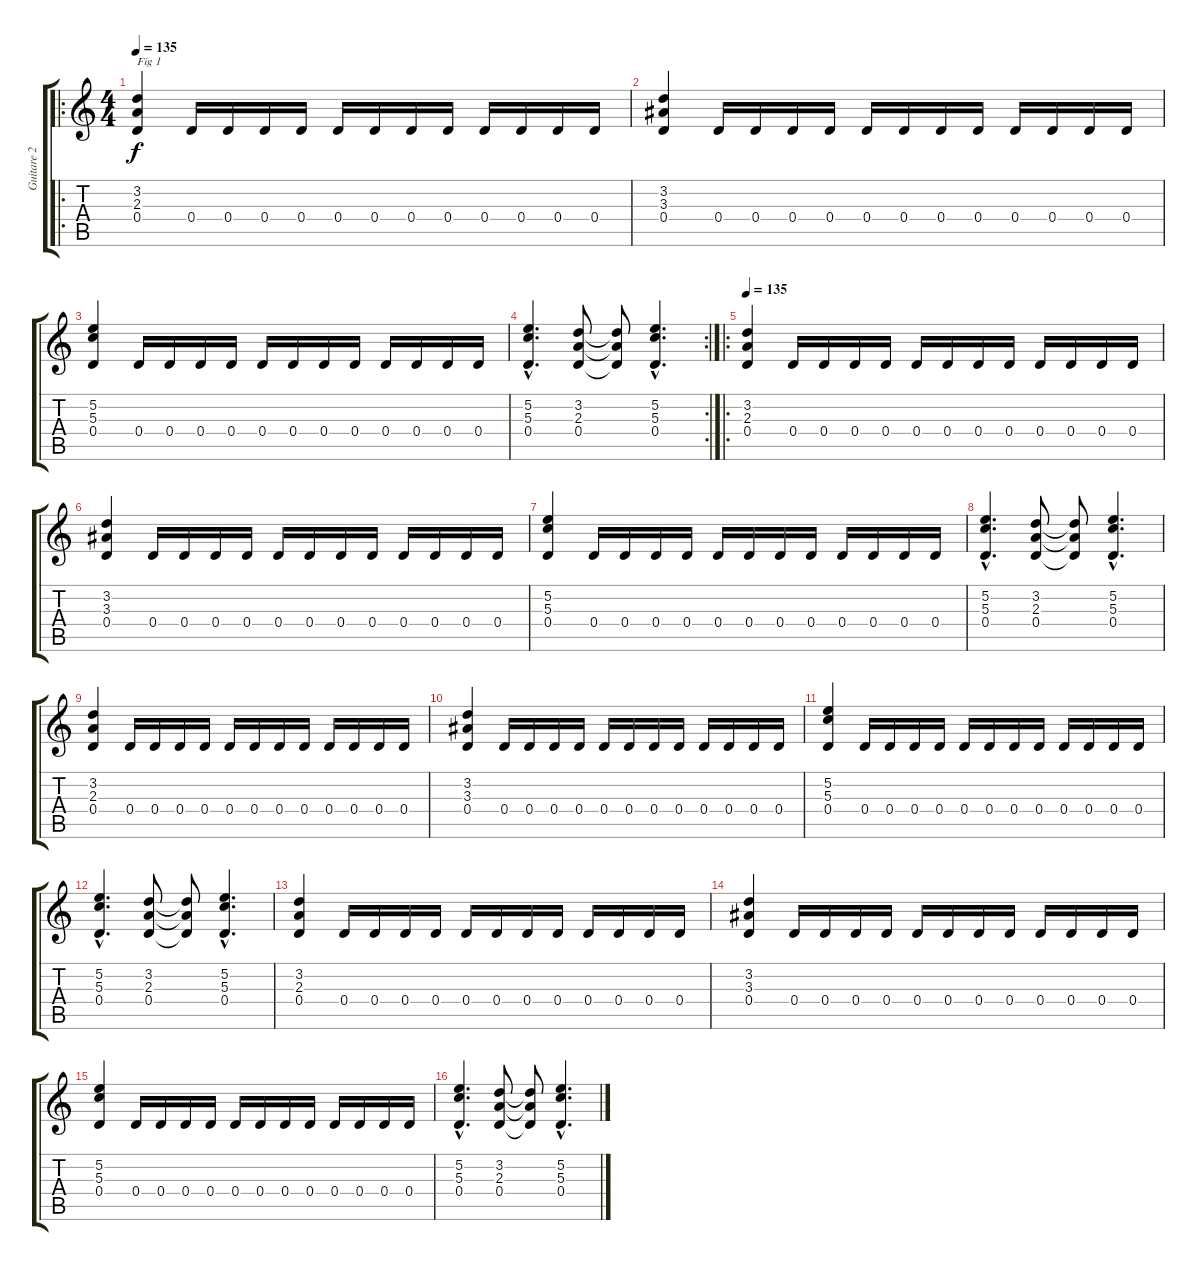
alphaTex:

\track ("Guitare 2" "Guitare 2") {instrument distortionguitar}
\staff {score tabs}
\tuning (E4 B3 G3 D3 A2 E2) {hide}
\ro
\ts (4 4)
\tempo 135
\clef g2
\ks c
(3.2 2.3 0.4).4{txt "Fig 1" dy f} 0.4.16 0.4.16 0.4.16 0.4.16 0.4.16 0.4.16 0.4.16 0.4.16 0.4.16 0.4.16 0.4.16 0.4.16 |
(3.2 3.3 0.4).4 0.4.16 0.4.16 0.4.16 0.4.16 0.4.16 0.4.16 0.4.16 0.4.16 0.4.16 0.4.16 0.4.16 0.4.16 |
(5.2 5.3 0.4).4 0.4.16 0.4.16 0.4.16 0.4.16 0.4.16 0.4.16 0.4.16 0.4.16 0.4.16 0.4.16 0.4.16 0.4.16 |
\rc 2
(5.2{hac} 5.3{hac} 0.4{hac}).4{d} (3.2 2.3 0.4).8 (3.2{t} 2.3{t} 0.4{t}).8 (5.2{hac} 5.3{hac} 0.4{hac}).4{d} |
\ro
\tempo 135
(3.2 2.3 0.4).4 0.4.16 0.4.16 0.4.16 0.4.16 0.4.16 0.4.16 0.4.16 0.4.16 0.4.16 0.4.16 0.4.16 0.4.16 |
(3.2 3.3 0.4).4 0.4.16 0.4.16 0.4.16 0.4.16 0.4.16 0.4.16 0.4.16 0.4.16 0.4.16 0.4.16 0.4.16 0.4.16 |
(5.2 5.3 0.4).4 0.4.16 0.4.16 0.4.16 0.4.16 0.4.16 0.4.16 0.4.16 0.4.16 0.4.16 0.4.16 0.4.16 0.4.16 |
(5.2{hac} 5.3{hac} 0.4{hac}).4{d} (3.2 2.3 0.4).8 (3.2{t} 2.3{t} 0.4{t}).8 (5.2{hac} 5.3{hac} 0.4{hac}).4{d} |
(3.2 2.3 0.4).4 0.4.16 0.4.16 0.4.16 0.4.16 0.4.16 0.4.16 0.4.16 0.4.16 0.4.16 0.4.16 0.4.16 0.4.16 |
(3.2 3.3 0.4).4 0.4.16 0.4.16 0.4.16 0.4.16 0.4.16 0.4.16 0.4.16 0.4.16 0.4.16 0.4.16 0.4.16 0.4.16 |
(5.2 5.3 0.4).4 0.4.16 0.4.16 0.4.16 0.4.16 0.4.16 0.4.16 0.4.16 0.4.16 0.4.16 0.4.16 0.4.16 0.4.16 |
(5.2{hac} 5.3{hac} 0.4{hac}).4{d} (3.2 2.3 0.4).8 (3.2{t} 2.3{t} 0.4{t}).8 (5.2{hac} 5.3{hac} 0.4{hac}).4{d} |
(3.2 2.3 0.4).4 0.4.16 0.4.16 0.4.16 0.4.16 0.4.16 0.4.16 0.4.16 0.4.16 0.4.16 0.4.16 0.4.16 0.4.16 |
(3.2 3.3 0.4).4 0.4.16 0.4.16 0.4.16 0.4.16 0.4.16 0.4.16 0.4.16 0.4.16 0.4.16 0.4.16 0.4.16 0.4.16 |
(5.2 5.3 0.4).4 0.4.16 0.4.16 0.4.16 0.4.16 0.4.16 0.4.16 0.4.16 0.4.16 0.4.16 0.4.16 0.4.16 0.4.16 |
(5.2{hac} 5.3{hac} 0.4{hac}).4{d} (3.2 2.3 0.4).8 (3.2{t} 2.3{t} 0.4{t}).8 (5.2{hac} 5.3{hac} 0.4{hac}).4{d}
